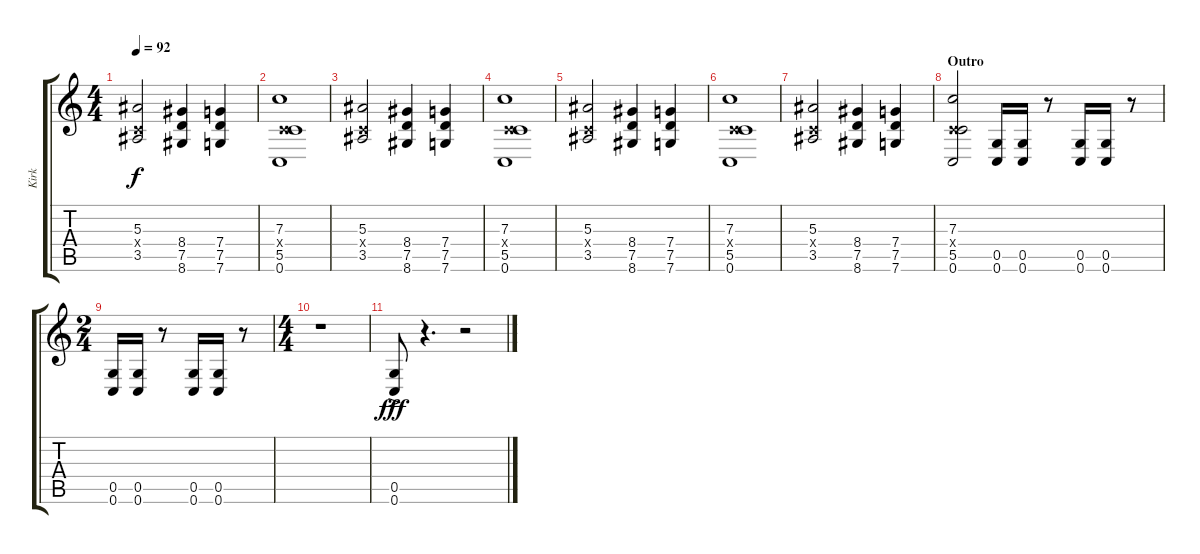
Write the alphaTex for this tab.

\track ("Kirk" "Kirk") {instrument distortionguitar}
\staff {score tabs}
\tuning (D4 A3 F3 C3 G2 C2) {hide}
\ts (4 4)
\tempo 92
\clef g2
\ks c
(5.3 0.4{x} 3.5).2{dy f} (8.4 7.5 8.6).4 (7.4 7.5 7.6).4 |
(7.3 0.4{x} 5.5 0.6).1 |
(5.3 0.4{x} 3.5).2 (8.4 7.5 8.6).4 (7.4 7.5 7.6).4 |
(7.3 0.4{x} 5.5 0.6).1 |
(5.3 0.4{x} 3.5).2 (8.4 7.5 8.6).4 (7.4 7.5 7.6).4 |
(7.3 0.4{x} 5.5 0.6).1 |
(5.3 0.4{x} 3.5).2 (8.4 7.5 8.6).4 (7.4 7.5 7.6).4 |
\section ("" "Outro")
(7.3 0.4{x} 5.5 0.6).2 (0.5 0.6).16 (0.5 0.6).16 r.8 (0.5 0.6).16 (0.5 0.6).16 r.8 |
\ts (2 4)
(0.5 0.6).16 (0.5 0.6).16 r.8 (0.5 0.6).16 (0.5 0.6).16 r.8 |
\ts (4 4)
r.1 |
(0.5{ac} 0.6{ac}).8{dy fff} r.4{d} r.2
